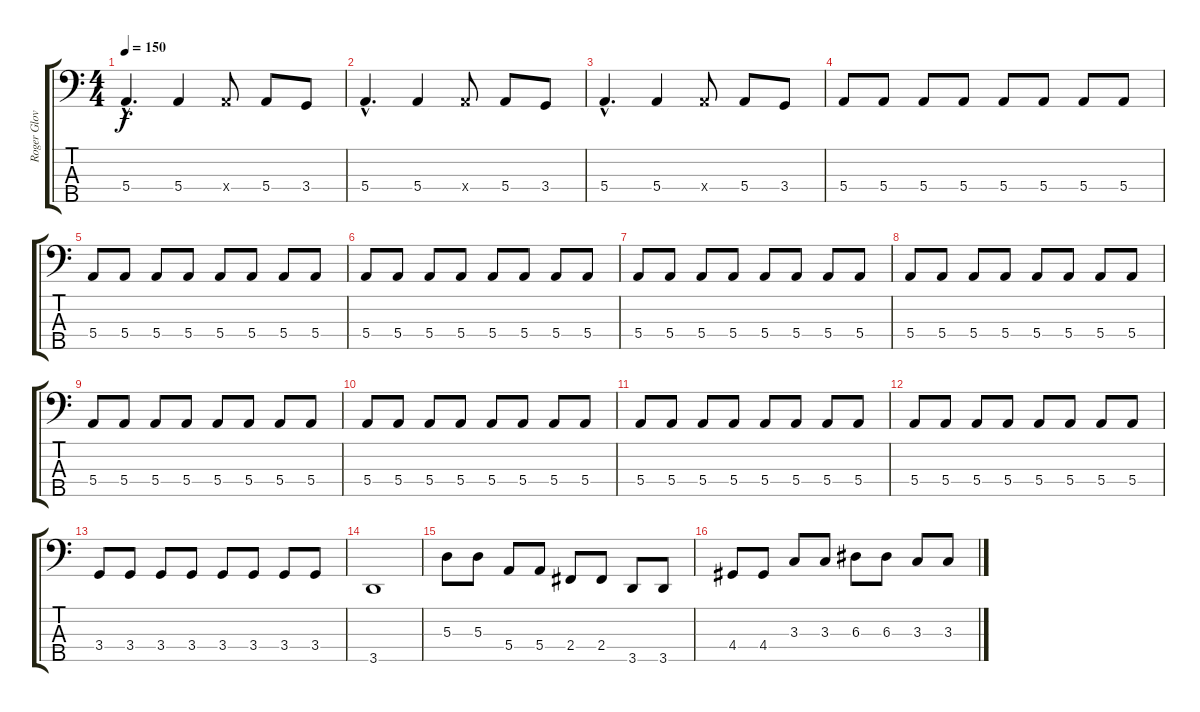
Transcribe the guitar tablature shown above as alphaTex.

\track ("Roger Glover - bass" "Roger Glov") {instrument electricbasspick}
\staff {score tabs}
\tuning (G2 D2 A1 E1 B0) {hide}
\ts (4 4)
\tempo 150
\clef f4
\ks c
5.4{hac}.4{d dy f} 5.4.4 5.4{x}.8 5.4.8 3.4.8 |
5.4{hac}.4{d} 5.4.4 5.4{x}.8 5.4.8 3.4.8 |
5.4{hac}.4{d} 5.4.4 5.4{x}.8 5.4.8 3.4.8 |
5.4.8 5.4.8 5.4.8 5.4.8 5.4.8 5.4.8 5.4.8 5.4.8 |
5.4.8 5.4.8 5.4.8 5.4.8 5.4.8 5.4.8 5.4.8 5.4.8 |
5.4.8 5.4.8 5.4.8 5.4.8 5.4.8 5.4.8 5.4.8 5.4.8 |
5.4.8 5.4.8 5.4.8 5.4.8 5.4.8 5.4.8 5.4.8 5.4.8 |
5.4.8 5.4.8 5.4.8 5.4.8 5.4.8 5.4.8 5.4.8 5.4.8 |
5.4.8 5.4.8 5.4.8 5.4.8 5.4.8 5.4.8 5.4.8 5.4.8 |
5.4.8 5.4.8 5.4.8 5.4.8 5.4.8 5.4.8 5.4.8 5.4.8 |
5.4.8 5.4.8 5.4.8 5.4.8 5.4.8 5.4.8 5.4.8 5.4.8 |
5.4.8 5.4.8 5.4.8 5.4.8 5.4.8 5.4.8 5.4.8 5.4.8 |
3.4.8 3.4.8 3.4.8 3.4.8 3.4.8 3.4.8 3.4.8 3.4.8 |
3.5.1 |
5.3.8 5.3.8 5.4.8 5.4.8 2.4.8 2.4.8 3.5.8 3.5.8 |
4.4.8 4.4.8 3.3.8 3.3.8 6.3.8 6.3.8 3.3.8 3.3.8
